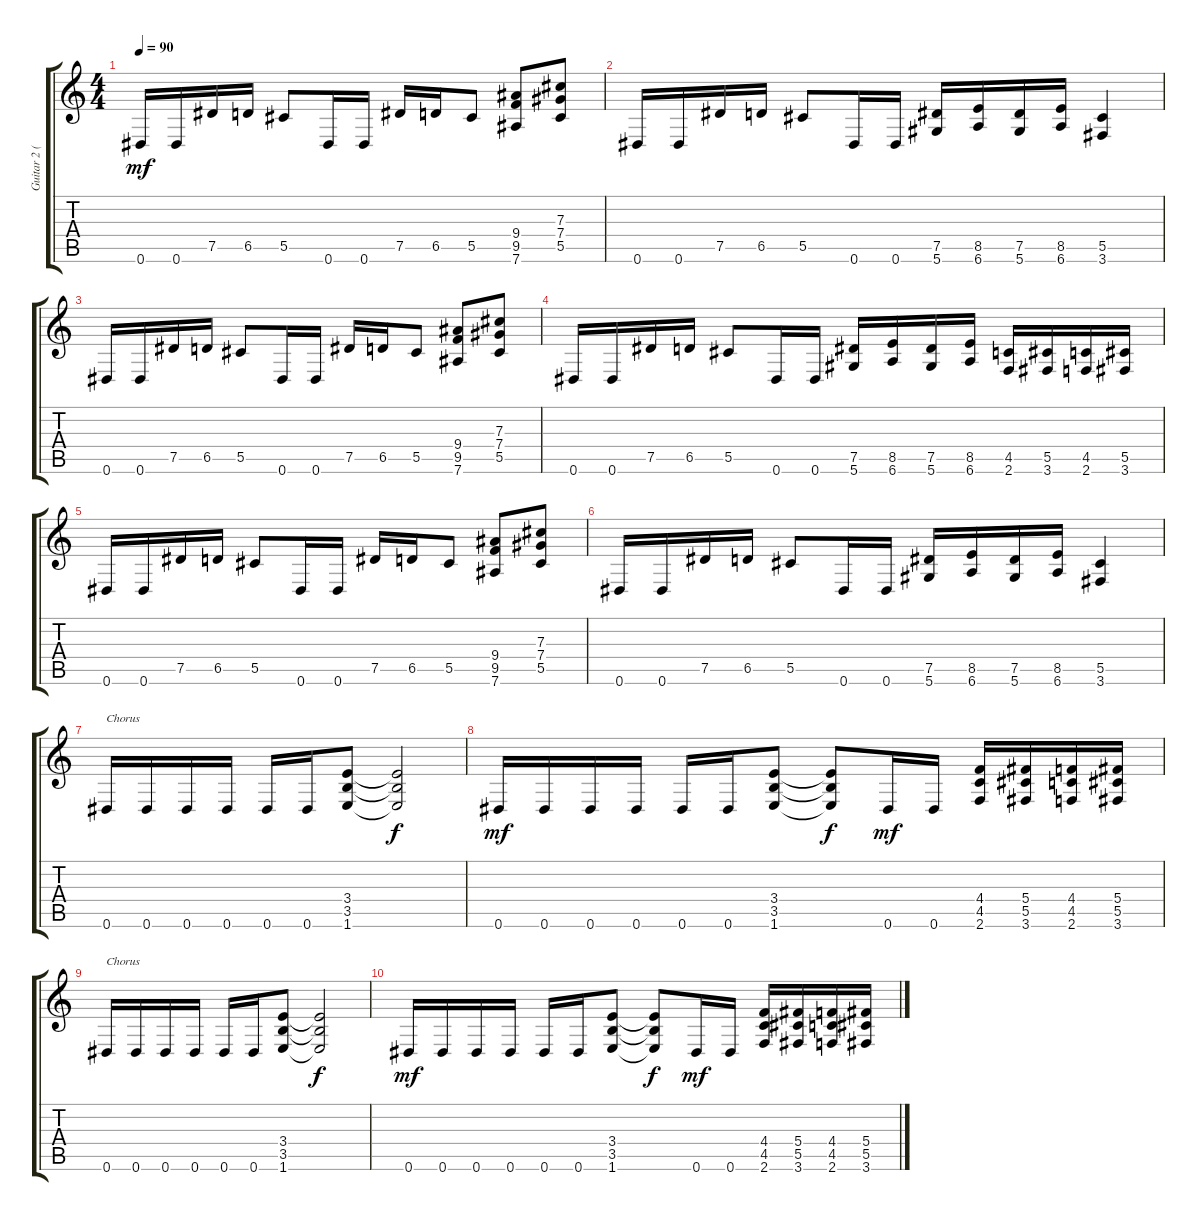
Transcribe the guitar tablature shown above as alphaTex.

\track ("Guitar 2 (Marty Friedman)" "Guitar 2 (") {instrument overdrivenguitar}
\staff {score tabs}
\tuning (Eb4 Bb3 Gb3 Db3 Ab2 Eb2) {hide}
\ts (4 4)
\tempo 90
\clef g2
\ks c
0.6.16{dy mf} 0.6.16 7.5.16 6.5.16 5.5.8 0.6.16 0.6.16 7.5.16 6.5.16 5.5.8 (9.4 9.5 7.6).8 (7.3 7.4 5.5).8 |
0.6.16 0.6.16 7.5.16 6.5.16 5.5.8 0.6.16 0.6.16 (7.5 5.6).16 (8.5 6.6).16 (7.5 5.6).16 (8.5 6.6).16 (5.5 3.6).4 |
0.6.16 0.6.16 7.5.16 6.5.16 5.5.8 0.6.16 0.6.16 7.5.16 6.5.16 5.5.8 (9.4 9.5 7.6).8 (7.3 7.4 5.5).8 |
0.6.16 0.6.16 7.5.16 6.5.16 5.5.8 0.6.16 0.6.16 (7.5 5.6).16 (8.5 6.6).16 (7.5 5.6).16 (8.5 6.6).16 (4.5 2.6).16 (5.5 3.6).16 (4.5 2.6).16 (5.5 3.6).16 |
0.6.16 0.6.16 7.5.16 6.5.16 5.5.8 0.6.16 0.6.16 7.5.16 6.5.16 5.5.8 (9.4 9.5 7.6).8 (7.3 7.4 5.5).8 |
0.6.16 0.6.16 7.5.16 6.5.16 5.5.8 0.6.16 0.6.16 (7.5 5.6).16 (8.5 6.6).16 (7.5 5.6).16 (8.5 6.6).16 (5.5 3.6).4 |
0.6.16{txt "Chorus"} 0.6.16 0.6.16 0.6.16 0.6.16 0.6.16 (3.4 3.5 1.6).8 (3.4{t} 3.5{t} 1.6{t}).2{dy f} |
0.6.16{dy mf} 0.6.16 0.6.16 0.6.16 0.6.16 0.6.16 (3.4 3.5 1.6).8 (3.4{t} 3.5{t} 1.6{t}).8{dy f} 0.6.16{dy mf} 0.6.16 (4.4 4.5 2.6).16 (5.4 5.5 3.6).16 (4.4 4.5 2.6).16 (5.4 5.5 3.6).16 |
0.6.16{txt "Chorus"} 0.6.16 0.6.16 0.6.16 0.6.16 0.6.16 (3.4 3.5 1.6).8 (3.4{t} 3.5{t} 1.6{t}).2{dy f} |
0.6.16{dy mf} 0.6.16 0.6.16 0.6.16 0.6.16 0.6.16 (3.4 3.5 1.6).8 (3.4{t} 3.5{t} 1.6{t}).8{dy f} 0.6.16{dy mf} 0.6.16 (4.4 4.5 2.6).16 (5.4 5.5 3.6).16 (4.4 4.5 2.6).16 (5.4 5.5 3.6).16
